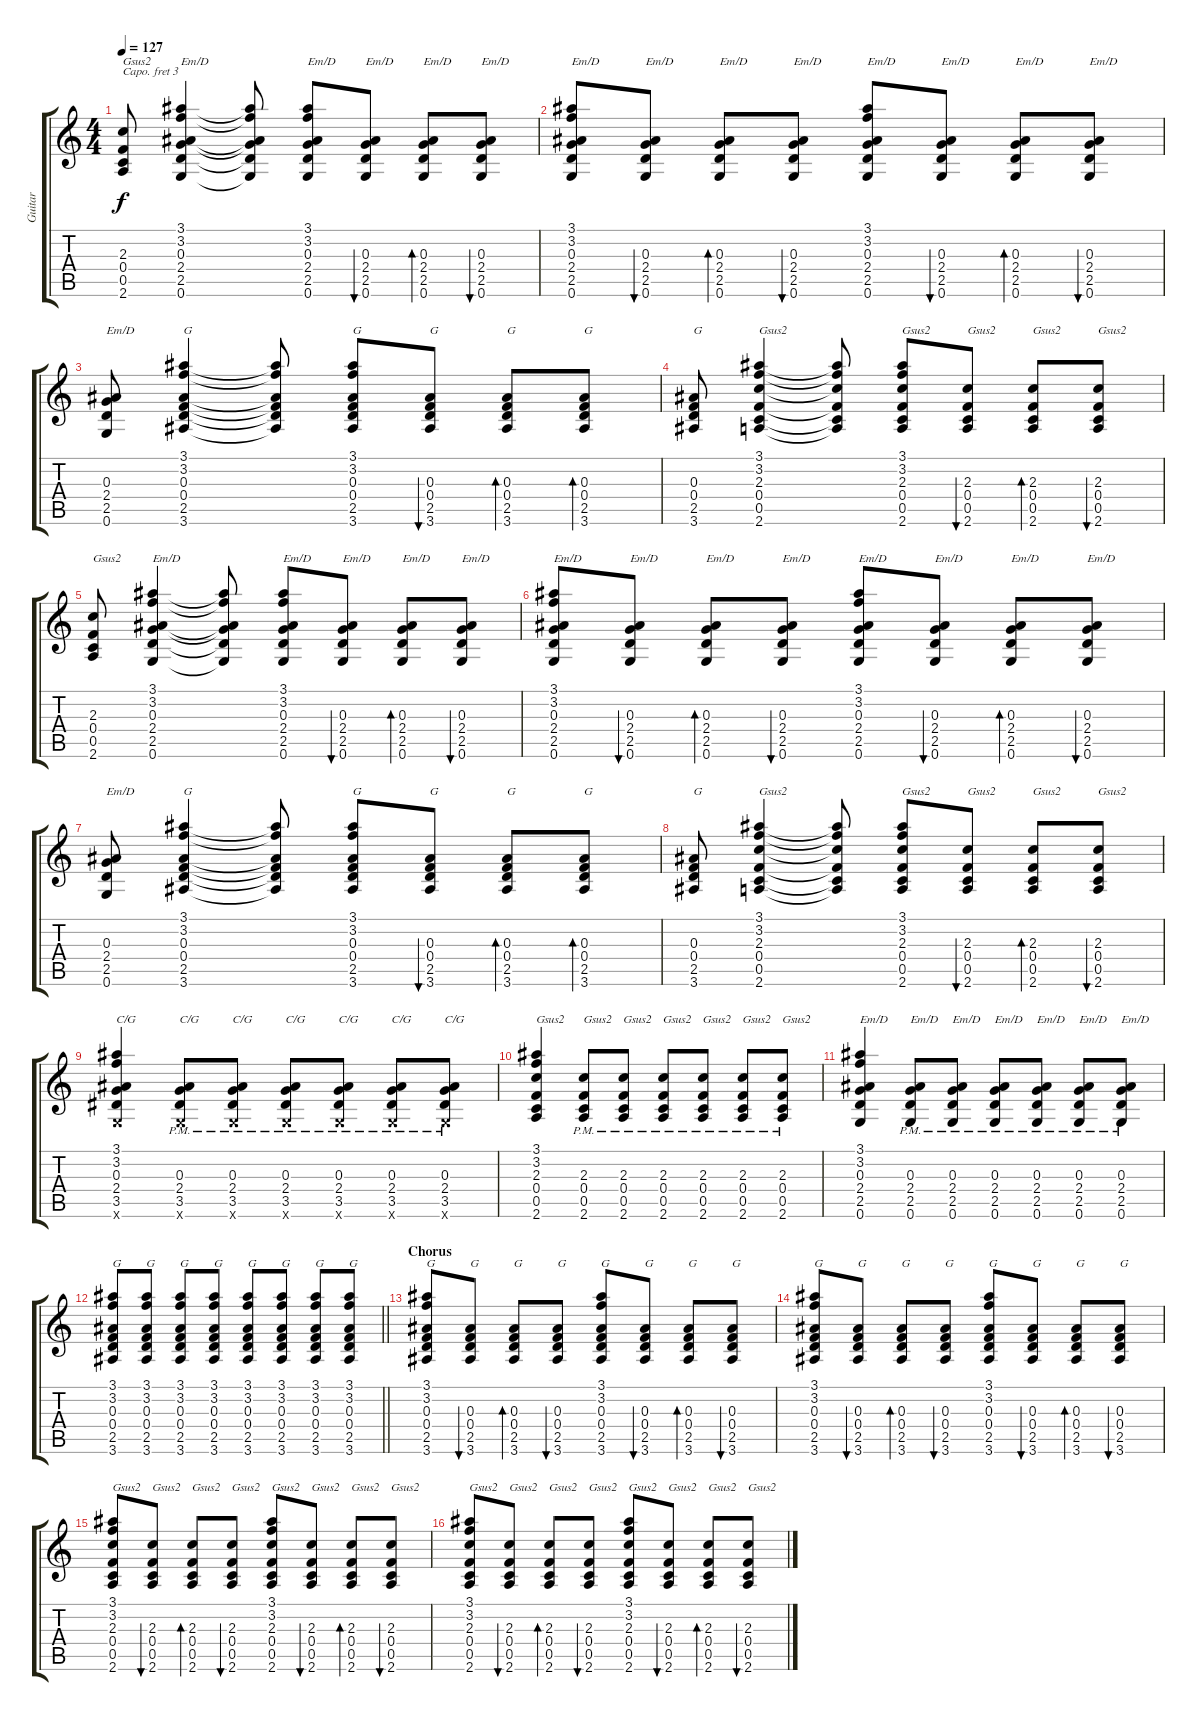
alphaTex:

\track ("Guitar" "Guitar") {instrument acousticguitarsteel}
\staff {score tabs}
\capo 3
\tuning (E4 B3 G3 D3 A2 E2) {hide}
\ts (4 4)
\tempo 127
\clef g2
\ks c
(2.3 0.4 0.5 2.6).8{txt "Gsus2" dy f} (3.1 3.2 0.3 2.4 2.5 0.6).4{txt "Em/D"} (3.1{t} 3.2{t} 0.3{t} 2.4{t} 2.5{t} 0.6{t}).8 (3.1 3.2 0.3 2.4 2.5 0.6).8{txt "Em/D"} (0.3 2.4 2.5 0.6).8{bu 60 txt "Em/D"} (0.3 2.4 2.5 0.6).8{bd 60 txt "Em/D"} (0.3 2.4 2.5 0.6).8{bu 60 txt "Em/D"} |
(3.1 3.2 0.3 2.4 2.5 0.6).8{txt "Em/D"} (0.3 2.4 2.5 0.6).8{bu 60 txt "Em/D"} (0.3 2.4 2.5 0.6).8{bd 60 txt "Em/D"} (0.3 2.4 2.5 0.6).8{bu 60 txt "Em/D"} (3.1 3.2 0.3 2.4 2.5 0.6).8{txt "Em/D"} (0.3 2.4 2.5 0.6).8{bu 60 txt "Em/D"} (0.3 2.4 2.5 0.6).8{bd 60 txt "Em/D"} (0.3 2.4 2.5 0.6).8{bu 60 txt "Em/D"} |
(0.3 2.4 2.5 0.6).8{txt "Em/D"} (3.1 3.2 0.3 0.4 2.5 3.6).4{txt "G"} (3.1{t} 3.2{t} 0.3{t} 0.4{t} 2.5{t} 3.6{t}).8 (3.1 3.2 0.3 0.4 2.5 3.6).8{txt "G"} (0.3 0.4 2.5 3.6).8{bu 60 txt "G"} (0.3 0.4 2.5 3.6).8{bd 60 txt "G"} (0.3 0.4 2.5 3.6).8{bd 60 txt "G"} |
(0.3 0.4 2.5 3.6).8{txt "G"} (3.1 3.2 2.3 0.4 0.5 2.6).4{txt "Gsus2"} (3.1{t} 3.2{t} 2.3{t} 0.4{t} 0.5{t} 2.6{t}).8 (3.1 3.2 2.3 0.4 0.5 2.6).8{txt "Gsus2"} (2.3 0.4 0.5 2.6).8{bu 60 txt "Gsus2"} (2.3 0.4 0.5 2.6).8{bd 60 txt "Gsus2"} (2.3 0.4 0.5 2.6).8{bu 60 txt "Gsus2"} |
(2.3 0.4 0.5 2.6).8{txt "Gsus2"} (3.1 3.2 0.3 2.4 2.5 0.6).4{txt "Em/D"} (3.1{t} 3.2{t} 0.3{t} 2.4{t} 2.5{t} 0.6{t}).8 (3.1 3.2 0.3 2.4 2.5 0.6).8{txt "Em/D"} (0.3 2.4 2.5 0.6).8{bu 60 txt "Em/D"} (0.3 2.4 2.5 0.6).8{bd 60 txt "Em/D"} (0.3 2.4 2.5 0.6).8{bu 60 txt "Em/D"} |
(3.1 3.2 0.3 2.4 2.5 0.6).8{txt "Em/D"} (0.3 2.4 2.5 0.6).8{bu 60 txt "Em/D"} (0.3 2.4 2.5 0.6).8{bd 60 txt "Em/D"} (0.3 2.4 2.5 0.6).8{bu 60 txt "Em/D"} (3.1 3.2 0.3 2.4 2.5 0.6).8{txt "Em/D"} (0.3 2.4 2.5 0.6).8{bu 60 txt "Em/D"} (0.3 2.4 2.5 0.6).8{bd 60 txt "Em/D"} (0.3 2.4 2.5 0.6).8{bu 60 txt "Em/D"} |
(0.3 2.4 2.5 0.6).8{txt "Em/D"} (3.1 3.2 0.3 0.4 2.5 3.6).4{txt "G"} (3.1{t} 3.2{t} 0.3{t} 0.4{t} 2.5{t} 3.6{t}).8 (3.1 3.2 0.3 0.4 2.5 3.6).8{txt "G"} (0.3 0.4 2.5 3.6).8{bu 60 txt "G"} (0.3 0.4 2.5 3.6).8{bd 60 txt "G"} (0.3 0.4 2.5 3.6).8{bd 60 txt "G"} |
(0.3 0.4 2.5 3.6).8{txt "G"} (3.1 3.2 2.3 0.4 0.5 2.6).4{txt "Gsus2"} (3.1{t} 3.2{t} 2.3{t} 0.4{t} 0.5{t} 2.6{t}).8 (3.1 3.2 2.3 0.4 0.5 2.6).8{txt "Gsus2"} (2.3 0.4 0.5 2.6).8{bu 60 txt "Gsus2"} (2.3 0.4 0.5 2.6).8{bd 60 txt "Gsus2"} (2.3 0.4 0.5 2.6).8{bu 60 txt "Gsus2"} |
(3.1 3.2 0.3 2.4 3.5 0.6{x}).4{txt "C/G"} (0.3{pm} 2.4{pm} 3.5{pm} 0.6{x}).8{txt "C/G"} (0.3{pm} 2.4{pm} 3.5{pm} 0.6{x}).8{txt "C/G"} (0.3{pm} 2.4{pm} 3.5{pm} 0.6{x}).8{txt "C/G"} (0.3{pm} 2.4{pm} 3.5{pm} 0.6{x}).8{txt "C/G"} (0.3{pm} 2.4{pm} 3.5{pm} 0.6{x}).8{txt "C/G"} (0.3{pm} 2.4{pm} 3.5{pm} 0.6{x}).8{txt "C/G"} |
(3.1 3.2 2.3 0.4 0.5 2.6).4{txt "Gsus2"} (2.3{pm} 0.4{pm} 0.5{pm} 2.6{pm}).8{txt "Gsus2"} (2.3{pm} 0.4{pm} 0.5{pm} 2.6{pm}).8{txt "Gsus2"} (2.3{pm} 0.4{pm} 0.5{pm} 2.6{pm}).8{txt "Gsus2"} (2.3{pm} 0.4{pm} 0.5{pm} 2.6{pm}).8{txt "Gsus2"} (2.3{pm} 0.4{pm} 0.5{pm} 2.6{pm}).8{txt "Gsus2"} (2.3{pm} 0.4{pm} 0.5{pm} 2.6{pm}).8{txt "Gsus2"} |
(3.1 3.2 0.3 2.4 2.5 0.6).4{txt "Em/D"} (0.3{pm} 2.4{pm} 2.5{pm} 0.6{pm}).8{txt "Em/D"} (0.3{pm} 2.4{pm} 2.5{pm} 0.6{pm}).8{txt "Em/D"} (0.3{pm} 2.4{pm} 2.5{pm} 0.6{pm}).8{txt "Em/D"} (0.3{pm} 2.4{pm} 2.5{pm} 0.6{pm}).8{txt "Em/D"} (0.3{pm} 2.4{pm} 2.5{pm} 0.6{pm}).8{txt "Em/D"} (0.3{pm} 2.4{pm} 2.5{pm} 0.6{pm}).8{txt "Em/D"} |
\barLineRight lightlight
(3.1 3.2 0.3 0.4 2.5 3.6).8{txt "G" volume 6} (3.1 3.2 0.3 0.4 2.5 3.6).8{txt "G" volume 12} (3.1 3.2 0.3 0.4 2.5 3.6).8{txt "G"} (3.1 3.2 0.3 0.4 2.5 3.6).8{txt "G"} (3.1 3.2 0.3 0.4 2.5 3.6).8{txt "G"} (3.1 3.2 0.3 0.4 2.5 3.6).8{txt "G"} (3.1 3.2 0.3 0.4 2.5 3.6).8{txt "G"} (3.1 3.2 0.3 0.4 2.5 3.6).8{txt "G"} |
\section ("" "Chorus")
(3.1 3.2 0.3 0.4 2.5 3.6).8{txt "G"} (0.3 0.4 2.5 3.6).8{bu 60 txt "G"} (0.3 0.4 2.5 3.6).8{bd 60 txt "G"} (0.3 0.4 2.5 3.6).8{bu 60 txt "G"} (3.1 3.2 0.3 0.4 2.5 3.6).8{txt "G"} (0.3 0.4 2.5 3.6).8{bu 60 txt "G"} (0.3 0.4 2.5 3.6).8{bd 60 txt "G"} (0.3 0.4 2.5 3.6).8{bu 60 txt "G"} |
(3.1 3.2 0.3 0.4 2.5 3.6).8{txt "G"} (0.3 0.4 2.5 3.6).8{bu 60 txt "G"} (0.3 0.4 2.5 3.6).8{bd 60 txt "G"} (0.3 0.4 2.5 3.6).8{bu 60 txt "G"} (3.1 3.2 0.3 0.4 2.5 3.6).8{txt "G"} (0.3 0.4 2.5 3.6).8{bu 60 txt "G"} (0.3 0.4 2.5 3.6).8{bd 60 txt "G"} (0.3 0.4 2.5 3.6).8{bu 60 txt "G"} |
(3.1 3.2 2.3 0.4 0.5 2.6).8{txt "Gsus2"} (2.3 0.4 0.5 2.6).8{bu 60 txt "Gsus2"} (2.3 0.4 0.5 2.6).8{bd 60 txt "Gsus2"} (2.3 0.4 0.5 2.6).8{bu 60 txt "Gsus2"} (3.1 3.2 2.3 0.4 0.5 2.6).8{txt "Gsus2"} (2.3 0.4 0.5 2.6).8{bu 60 txt "Gsus2"} (2.3 0.4 0.5 2.6).8{bd 60 txt "Gsus2"} (2.3 0.4 0.5 2.6).8{bu 60 txt "Gsus2"} |
(3.1 3.2 2.3 0.4 0.5 2.6).8{txt "Gsus2"} (2.3 0.4 0.5 2.6).8{bu 60 txt "Gsus2"} (2.3 0.4 0.5 2.6).8{bd 60 txt "Gsus2"} (2.3 0.4 0.5 2.6).8{bu 60 txt "Gsus2"} (3.1 3.2 2.3 0.4 0.5 2.6).8{txt "Gsus2"} (2.3 0.4 0.5 2.6).8{bu 60 txt "Gsus2"} (2.3 0.4 0.5 2.6).8{bd 60 txt "Gsus2"} (2.3 0.4 0.5 2.6).8{bu 60 txt "Gsus2"}
